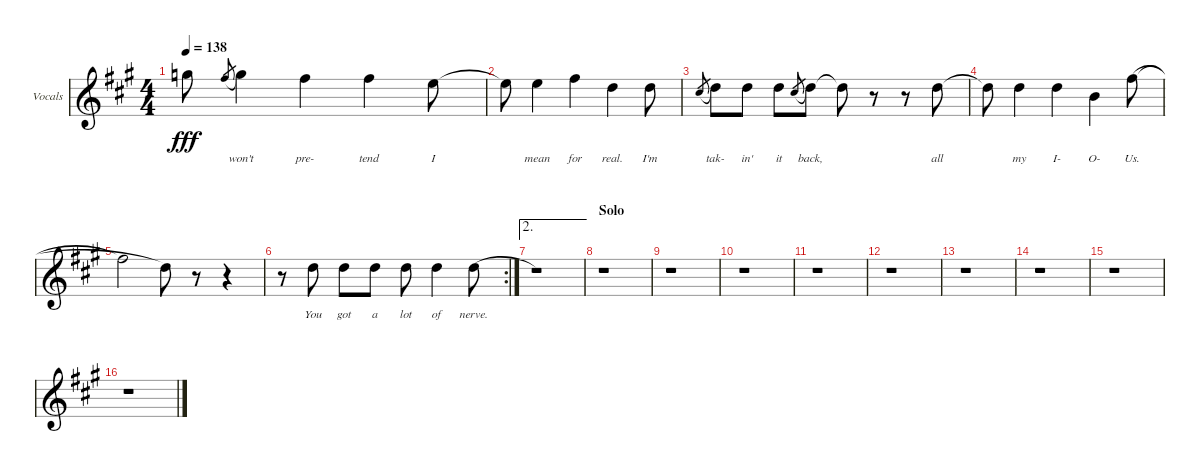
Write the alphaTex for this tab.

\defaultSystemsLayout 4
\bracketExtendMode groupsimilarinstruments
\firstSystemTrackNameOrientation horizontal
\otherSystemsTrackNameOrientation horizontal
\track ("Vocals" "Vocals") {instrument distortionguitar}
\staff {score}
\tuning (E4 B3 G3 D3 A2 E2)
\ts (4 4)
\tempo 138
\clef g2
\scale
0.333333
\ks a
3.1{t}.8{lyrics (0 "") lyrics (1 "") lyrics (2 "") lyrics (3 "") lyrics (4 "") dy fff} 2.1.8{lyrics (0 "") lyrics (1 "") lyrics (2 "") lyrics (3 "") lyrics (4 "") gr legatoorigin} 3.1.4{lyrics (0 "won't") lyrics (1 "") lyrics (2 "") lyrics (3 "") lyrics (4 "")} 2.1.4{lyrics (0 "pre-") lyrics (1 "") lyrics (2 "") lyrics (3 "") lyrics (4 "")} 2.1.4{lyrics (0 "tend") lyrics (1 "") lyrics (2 "") lyrics (3 "") lyrics (4 "")} 0.1.8{lyrics (0 "I") lyrics (1 "") lyrics (2 "") lyrics (3 "") lyrics (4 "")} |
\scale
0.333333 0.1{t}.8{lyrics (0 "") lyrics (1 "") lyrics (2 "") lyrics (3 "") lyrics (4 "")} 0.1.4{lyrics (0 "mean") lyrics (1 "") lyrics (2 "") lyrics (3 "") lyrics (4 "")} 2.1.4{lyrics (0 "for") lyrics (1 "") lyrics (2 "") lyrics (3 "") lyrics (4 "")} 3.2.4{lyrics (0 "real.") lyrics (1 "") lyrics (2 "") lyrics (3 "") lyrics (4 "")} 3.2.8{lyrics (0 "I'm") lyrics (1 "") lyrics (2 "") lyrics (3 "") lyrics (4 "")} |
\scale
0.333333 2.2.8{lyrics (0 "") lyrics (1 "") lyrics (2 "") lyrics (3 "") lyrics (4 "") gr legatoorigin} 3.2.8{lyrics (0 "tak-") lyrics (1 "") lyrics (2 "") lyrics (3 "") lyrics (4 "")} 3.2.8{lyrics (0 "in'") lyrics (1 "") lyrics (2 "") lyrics (3 "") lyrics (4 "")} 3.2.8{lyrics (0 "it") lyrics (1 "") lyrics (2 "") lyrics (3 "") lyrics (4 "")} 2.2.8{lyrics (0 "") lyrics (1 "") lyrics (2 "") lyrics (3 "") lyrics (4 "") gr legatoorigin} 3.2.8{lyrics (0 "back,") lyrics (1 "") lyrics (2 "") lyrics (3 "") lyrics (4 "")} 3.2{t}.8{lyrics (0 "") lyrics (1 "") lyrics (2 "") lyrics (3 "") lyrics (4 "")} r.8 r.8 3.2.8{lyrics (0 "all") lyrics (1 "") lyrics (2 "") lyrics (3 "") lyrics (4 "")} |
\scale
0.333333 3.2{t}.8{lyrics (0 "") lyrics (1 "") lyrics (2 "") lyrics (3 "") lyrics (4 "")} 3.2.4{lyrics (0 "my") lyrics (1 "") lyrics (2 "") lyrics (3 "") lyrics (4 "")} 3.2.4{lyrics (0 "I-") lyrics (1 "") lyrics (2 "") lyrics (3 "") lyrics (4 "")} 0.2.4{lyrics (0 "O-") lyrics (1 "") lyrics (2 "") lyrics (3 "") lyrics (4 "")} 2.1.8{lyrics (0 "Us.") lyrics (1 "") lyrics (2 "") lyrics (3 "") lyrics (4 "") legatoorigin} |
\scale
0.333333 2.1{t}.2{lyrics (0 "") lyrics (1 "") lyrics (2 "") lyrics (3 "") lyrics (4 "") legatoorigin} 3.2.8{lyrics (0 "") lyrics (1 "") lyrics (2 "") lyrics (3 "") lyrics (4 "")} r.8 r.4 |
\rc 2
\scale
0.333333 r.8 3.2.8{lyrics (0 "You") lyrics (1 "") lyrics (2 "") lyrics (3 "") lyrics (4 "")} 3.2.8{lyrics (0 "got") lyrics (1 "") lyrics (2 "") lyrics (3 "") lyrics (4 "")} 3.2.8{lyrics (0 "a") lyrics (1 "") lyrics (2 "") lyrics (3 "") lyrics (4 "")} 3.2.8{lyrics (0 "lot") lyrics (1 "") lyrics (2 "") lyrics (3 "") lyrics (4 "")} 3.2.4{lyrics (0 "of") lyrics (1 "") lyrics (2 "") lyrics (3 "") lyrics (4 "")} 3.2.8{lyrics (0 "nerve.") lyrics (1 "") lyrics (2 "") lyrics (3 "") lyrics (4 "") legatoorigin} |
\ae 2
\scale
0.333333 r.1 |
\section ("" "Solo")
\scale
0.333333 r.1 |
\scale
0.333333 r.1 |
\scale
0.333333 r.1 |
\scale
0.333333 r.1 |
\scale
0.333333 r.1 |
\scale
0.333333 r.1 |
\scale
0.333333 r.1 |
\scale
0.333333 r.1 |
\scale
0.333333 r.1
